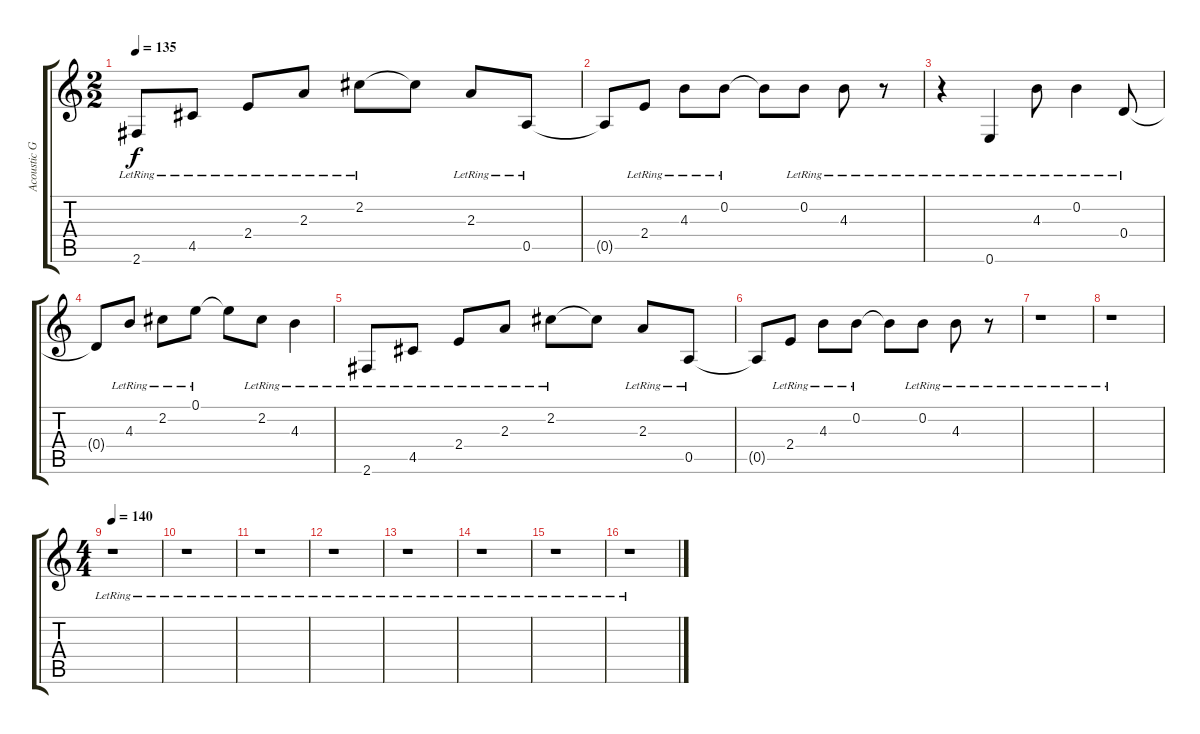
\track ("Acoustic Guitar" "Acoustic G") {instrument acousticguitarsteel}
\staff {score tabs}
\tuning (E4 B3 G3 D3 A2 E2) {hide}
\ts (2 2)
\tempo 135
\clef g2
\ks c
2.6{lr}.8{dy f} 4.5{lr}.8 2.4{lr}.8 2.3{lr}.8 2.2{lr}.8 2.2{t}.8 2.3{lr}.8 0.5{lr}.8 |
0.5{t}.8 2.4{lr}.8 4.3{lr}.8 0.2{lr}.8 0.2{t}.8 0.2{lr}.8 4.3{lr}.8 r.8 |
r.4 0.6{lr}.4 4.3{lr}.8 0.2{lr}.4 0.4{lr}.8 |
0.4{t}.8 4.3{lr}.8 2.2{lr}.8 0.1{lr}.8 0.1{t}.8 2.2{lr}.8 4.3{lr}.4 |
2.6{lr}.8 4.5{lr}.8 2.4{lr}.8 2.3{lr}.8 2.2{lr}.8 2.2{t}.8 2.3{lr}.8 0.5{lr}.8 |
0.5{t}.8 2.4{lr}.8 4.3{lr}.8 0.2{lr}.8 0.2{t}.8 0.2{lr}.8 4.3{lr}.8 r.8 |
r.1 |
r.1 |
\ts (4 4)
\tempo 140
r.1 |
r.1 |
r.1 |
r.1 |
r.1 |
r.1 |
r.1 |
r.1
